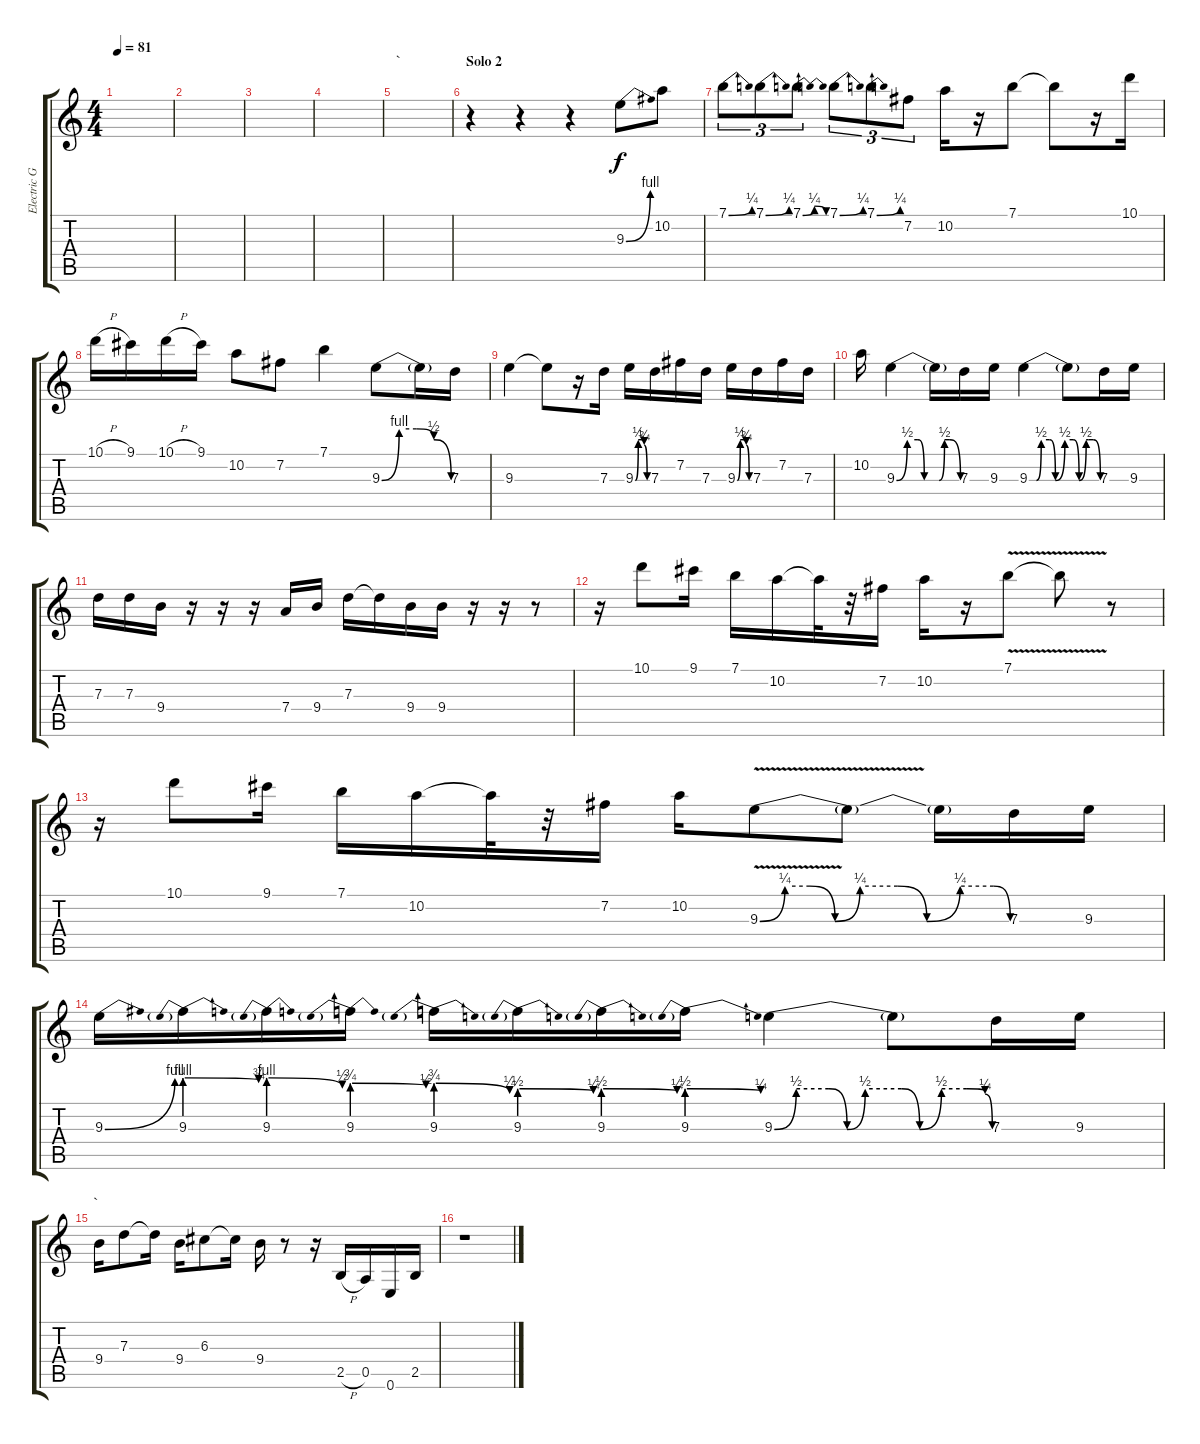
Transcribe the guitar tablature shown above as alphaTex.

\track ("Electric Guitar (Solo) " "Electric G") {instrument distortionguitar}
\staff {score tabs}
\tuning (E4 B3 G3 D3 A2 E2) {hide}
\ts (4 4)
\tempo 81
\clef g2
\ks c
|
|
|
|
\section ("" "`")
|
\section ("" "Solo 2")
r.4 r.4 r.4 9.3{be (bend 0 0 60 4)}.8 10.2.8 |
7.1{be (bend 0 0 60 1)}.8{tu (3 2)} 7.1{be (bend 0 0 60 1)}.8{tu (3 2)} 7.1{be (bendrelease 0 0 55 1 55 1 60 0)}.8{tu (3 2)} 7.1{be (bend 0 0 60 1)}.8{tu (3 2)} 7.1{be (bend 0 0 60 1)}.8{tu (3 2)} 7.2.8{tu (3 2)} 10.2.16 r.16 7.1.8 7.1{t}.8 r.16 10.1.16 |
10.1{h}.16 9.1.16 10.1{h}.16 9.1.16 10.2.8 7.2.8 7.1.4 9.3{be (custom 0 0 15 4 30 4 45 2 60 0)}.8 9.3{t}.16 7.3.16 |
9.3.4 9.3{t}.8 r.16 7.3.16 9.3{be (custom 0 0 15 2 30 2 45 1 60 0)}.16 7.3.16 7.2.16 7.3.16 9.3{be (custom 0 0 15 2 30 2 45 1 60 0)}.16 7.3.16 7.2.16 7.3.16 |
10.2.16 9.3{be (custom 0 0 10 2 20 2 26 0 30 0 40 0 45 2 50 2 60 0)}.4 9.3{t}.16 7.3.16 9.3.16 9.3{be (custom 0 0 6 0 10 2 17 2 22 0 30 2 37 2 42 0 48 2 50 2 54 2 60 0)}.4 9.3{t}.8 7.3.16 9.3.16 |
7.3.16 7.3.16 9.4.16 r.16 r.16 r.16 7.4.16 9.4.16 7.3.16 7.3{t}.16 9.4.16 9.4.16 r.16 r.16 r.8 |
r.16 10.1.8 9.1.16 7.1.16 10.2.16 10.2{t}.32 r.32 7.2.16 10.2.16 r.16 7.1{v}.8 7.1{t}.8 r.8 |
r.16 10.1.8 9.1.16 7.1.16 10.2.16 10.2{t}.32 r.32 7.2.16 10.2.16 9.3{be (custom 0 0 6 1 12 1 18 0 24 1 33 1 40 0 48 1 56 1 60 0) v}.8 9.3{t}.8 9.3{t}.16 7.3.16 9.3.16 |
9.3{be (bend 0 0 60 4)}.16 9.3{be (prebendrelease 0 4 60 3)}.16 9.3{be (prebendrelease 0 4 60 2)}.16 9.3{be (prebendrelease 0 3 60 2)}.16 9.3{be (prebendrelease 0 3 60 1)}.16 9.3{be (prebendrelease 0 2 60 1)}.16 9.3{be (prebendrelease 0 2 60 1)}.16 9.3{be (prebendrelease 0 2 60 1)}.16 9.3{be (custom 0 0 6 2 15 2 20 0 25 2 35 2 40 0 46 2 53 2 58 1 60 0)}.4 9.3{t}.8 7.3.16 9.3.16 |
\section ("" "`")
9.4.16 7.3.8 7.3{t}.16 9.4.16 6.3.8 6.3{t}.16 9.4.16 r.8 r.16 2.5{h}.16{volume 13 instrument electricguitarclean} 0.5.16 0.6.16{volume 9} 2.5.16 |
r.1{volume 13 instrument distortionguitar}
